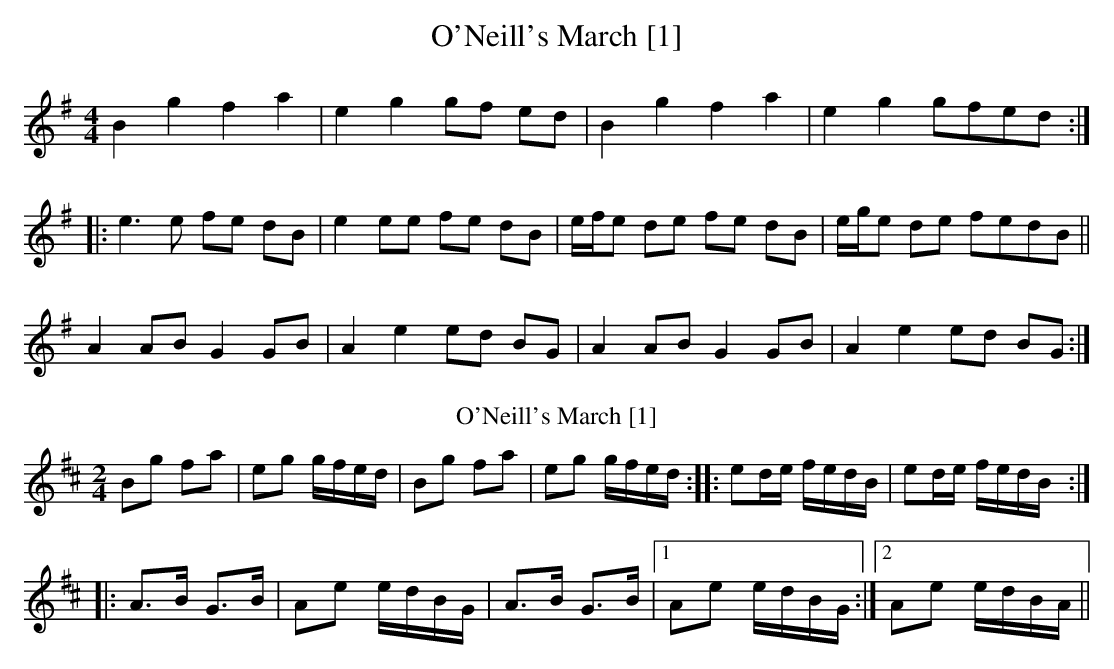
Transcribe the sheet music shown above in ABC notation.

X:1
T:O'Neill's March [1]
L:1/8
M:4/4
K:E Minor
B2g2f2a2|e2g2 gf ed|B2g2f2a2|e2g2 gfed:|
|:e3e fe dB|e2 ee fe dB|e/f/e de fe dB|e/g/e de fedB||
A2 AB G2 GB|A2 e2 ed BG|A2 AB G2 GB|A2 e2 ed BG:|]
\X:1
T:O'Neill's March [1]
M:2/4
L:1/8
K:Edor
Bg fa | eg g/f/e/d/ | Bg fa | eg g/f/e/d/ :||: ed/e/ f/e/d/B/ | ed/e/ f/e/d/B/ :|
|: A>B G>B | Ae e/d/B/G/ | A>B G>B |1 Ae e/d/B/G/ :|2 Ae e/d/B/A/ ||
